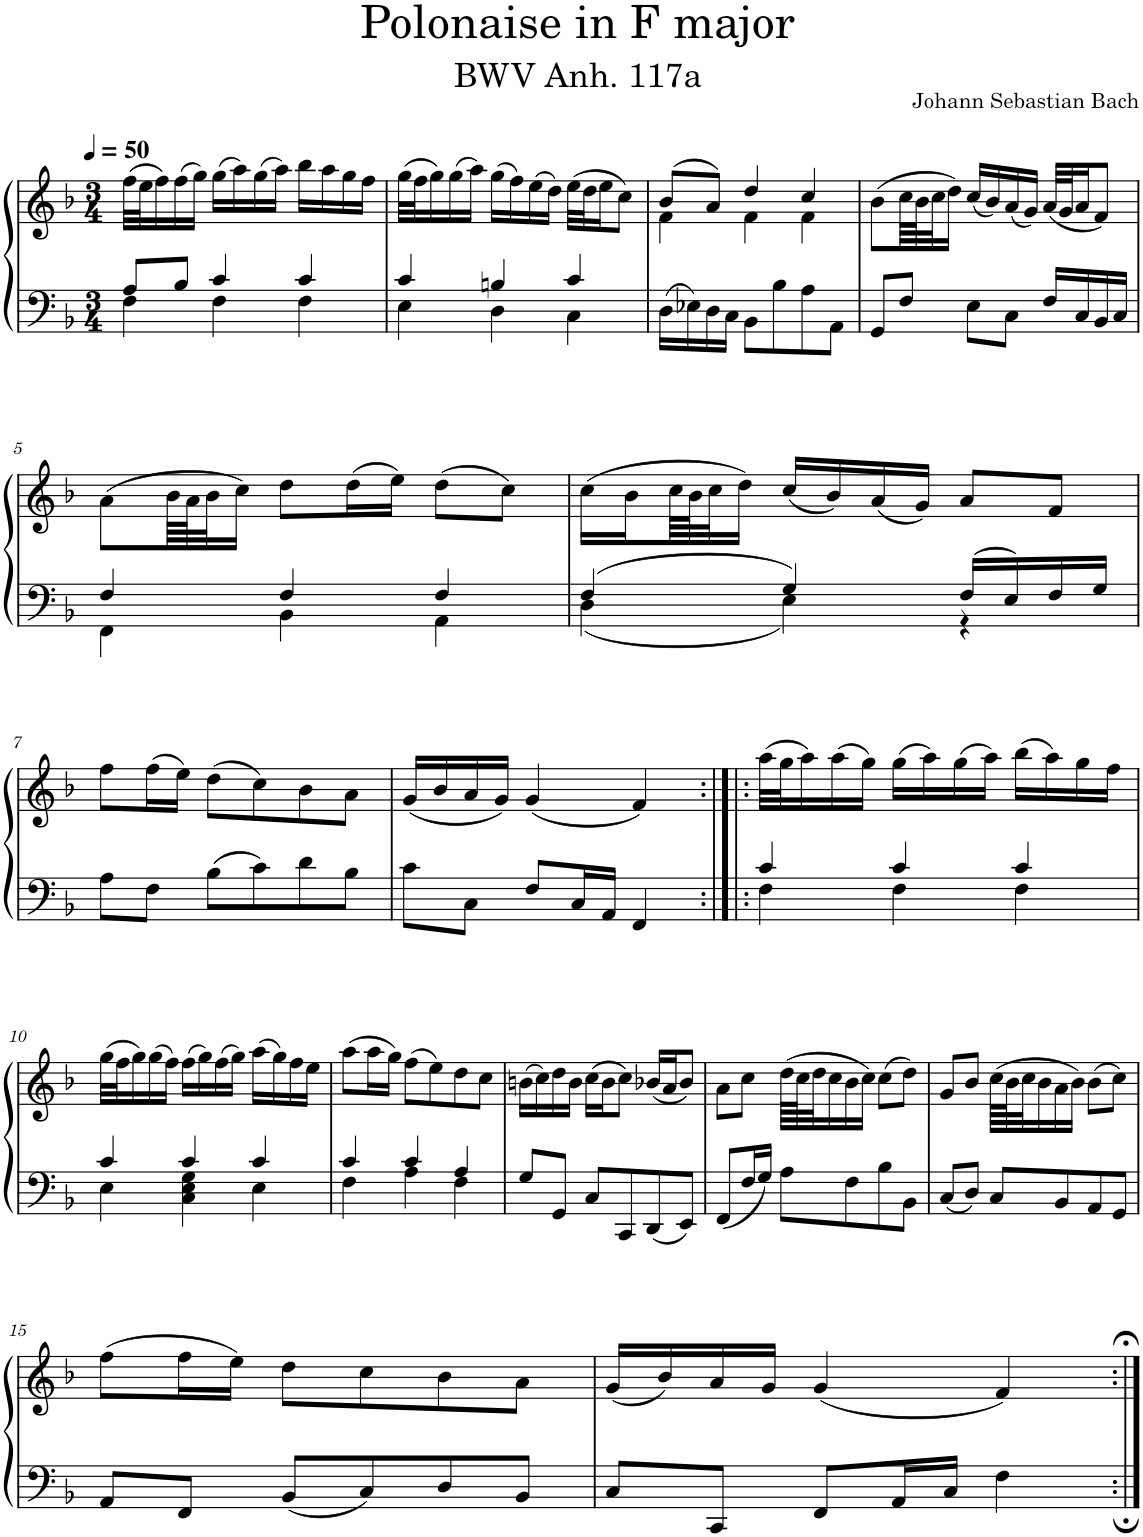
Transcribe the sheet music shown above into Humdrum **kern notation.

**kern	**kern
*part1	*part1
*staff2	*staff1
*I"Piano	*
*I'Pno.	*
*clefF4	*clefG2
*k[b-]	*k[b-]
*M3/4	*M3/4
*MM50	*MM50
=1	=1
*^	*
8A/L	4F\	(32ff\LLL
.	.	32ee\J
.	.	16ff\)
8B-/J	.	(16ff\
.	.	16gg\JJ)
4c/	4F\	(16gg\LL
.	.	16aa\)
.	.	(16gg\
.	.	16aa\JJ)
4c/	4F\	16bb-\LL
.	.	16aa\
.	.	16gg\
.	.	16ff\JJ
=2	=2	=2
4c/	4E\	(32gg\LLL
.	.	32ff\J
.	.	16gg\)
.	.	(16gg\
.	.	16aa\JJ)
4Bn/	4D\	(16gg\LL
.	.	16ff\)
.	.	(16ee\
.	.	16dd\JJ)
4c/	4C\	(32ee\LLL
.	.	32dd\J
.	.	16ee\J
.	.	8cc\J)
*v	*v	*
=3	=3
*	*^
16D\LL	(8b-/L	4f\
16E-X\	.	.
16D\	8a/J)	.
16C\JJ	.	.
8BB-\L	4dd/	4f\
8B-\	.	.
8A\	4cc/	4f\
8AA\J	.	.
*	*v	*v
=4	=4
8GG/L	(8b-\L
8F/J	64cc\LLL
.	64b-\J
.	32cc\J
.	16dd\JJ)
8E\L	(16cc/LL
.	16b-/)
8C\J	(16a/
.	16g/JJ)
16F/LL	(32a/LLL
.	32g/J
16C/	16a/J
16BB-/	8f/J)
16C/JJ	.
!!LO:LB:g=z
=5	=5
*^	*
4F/	4FF\	(8a\L
.	.	64b-\LLL
.	.	64a\J
.	.	32b-\J
.	.	16cc\JJ)
4F/	4BB-\	8dd\L
.	.	(16dd\L
.	.	16ee\JJ)
4F/	4AA\	(8dd\L
.	.	8cc\J)
=6	=6	=6
4F/	4D\	(16cc\LL
.	.	16b-\
.	.	64cc\LL
.	.	64b-\J
.	.	32cc\J
.	.	16dd\JJ)
4G/	4E\	(16cc/LL
.	.	16b-/)
.	.	(16a/
.	.	16g/JJ)
16F/LL	4r	8a/L
16E/	.	.
16F/	.	8f/J
16G/JJ	.	.
*v	*v	*
!!LO:LB:g=z
=7	=7
8A\L	8ff\L
8F\J	(16ff\L
.	16ee\JJ)
8B-\L	(8dd\L
8c\	8cc\)
8d\	8b-\
8B-\J	8a\J
=8	=8
8c\L	(16g/LL
.	16b-/
8C\J	16a/
.	16g/JJ)
8F/L	(4g/
16C/L	.
16AA/JJ	.
4FF/	4f/)
=9:|!|:	=9:|!|:
*^	*
4c/	4F\	(32aa\LLL
.	.	32gg\J
.	.	16aa\)
.	.	(16aa\
.	.	16gg\JJ)
4c/	4F\	(16gg\LL
.	.	16aa\)
.	.	(16gg\
.	.	16aa\JJ)
4c/	4F\	(16bb-\LL
.	.	16aa\)
.	.	16gg\
.	.	16ff\JJ
!!LO:LB:g=z
=10	=10	=10
4c/	4E\	(32gg\LLL
.	.	32ff\J
.	.	16gg\)
.	.	(16gg\
.	.	16ff\JJ)
4c/	4C\ 4E\ 4G\	(16ff\LL
.	.	16gg\)
.	.	(16ff\
.	.	16gg\JJ)
4c/	4E\	(16aa\LL
.	.	16gg\)
.	.	16ff\
.	.	16ee\JJ
=11	=11	=11
4c/	4F\	(8aa\L
.	.	16aa\L
.	.	16gg\JJ)
4c/	4A\	(8ff\L
.	.	8ee\)
4A/	4F\	8dd\
.	.	8cc\J
*v	*v	*
=12	=12
8G/L	(16bn\LL
.	16cc\)
8GG/J	16dd\
.	16b\JJ
8C/L	(16cc\LL
.	16b\J
8CC/	8cc\J)
8DD/	(16b-X/LL
.	16a/J
8EE/J	8b-/J)
=13	=13
8FF/L	8a\L
16F/L	8cc\J
16G/JJ	.
8A\L	(64dd\LLLL
.	64cc\J
.	32dd\J
.	16cc\
8F\	16b-\
.	16cc\JJ)
8B-\	(8cc\L
8BB-\J	8dd\J)
=14	=14
8C/L	8g/L
8D/J	8b-/J
8C/L	(64cc\LLLL
.	64b-\J
.	32cc\J
.	16b-\
8BB-/	16a\
.	16b-\JJ)
8AA/	(8b-\L
8GG/J	8cc\J)
!!LO:LB:g=z
=15	=15
8AA/L	(8ff\L
8FF/J	16ff\L
.	16ee\JJ)
8BB-/L	8dd\L
8C/	8cc\
8D/	8b-\
8BB-/J	8a\J
=16	=16
8C/L	(16g/LL
.	16b-/)
8CC/J	16a/
.	16g/JJ
8FF/L	(4g/
16AA/L	.
16C/JJ	.
4F\	4f/)
=:|!	=:|!
*-	*-
